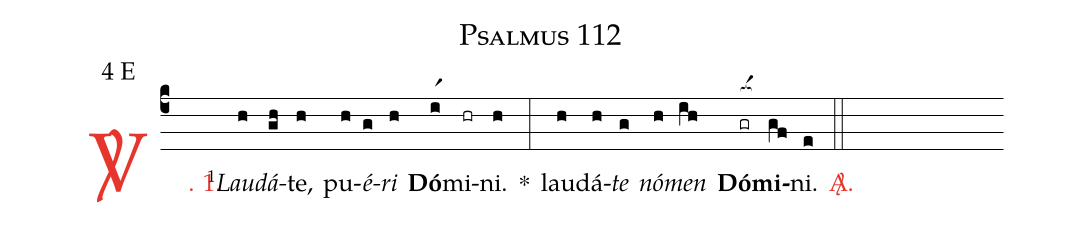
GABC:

name: Psalmus 112;
mode: 4;
mode-differentia: E;
%%
(c4)

<c><sp>V/</sp>. 1.</c>() <v>\VSup{1}</v><i>Lau</i>(h)<i>dá</i>(gh)te,(h) pu(h)<i>é</i>(g)<i>ri</i>(h) <b>Dó</b>(ir1)mi(hr)ni.(h) *(:) lau(h)dá(h)<i>te</i>(g) <i>nó</i>(h)<i>men</i>(ih) <nlba><b>Dó</b>(gr[ocba:1{])<b>mi</b></nlba>(gf[ocba:0}])ni.(e)

<c><sp>A/</sp>.</c>(::)
